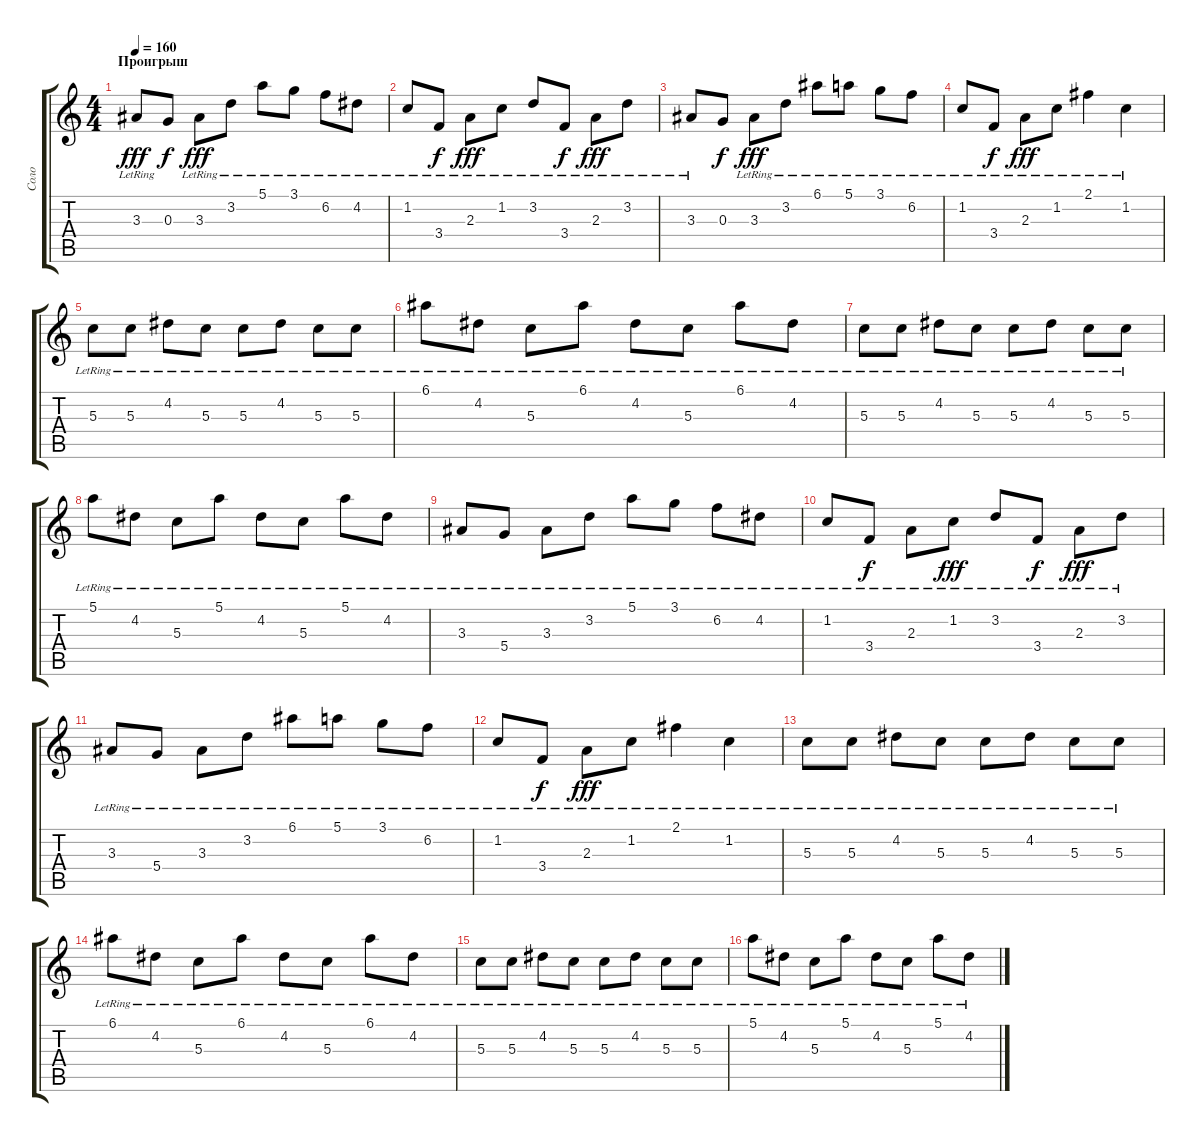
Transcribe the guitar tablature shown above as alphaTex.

\track ("Соло" "Соло") {instrument overdrivenguitar}
\staff {score tabs}
\tuning (E4 B3 G3 D3 A2 E2) {hide}
\ts (4 4)
\section ("" "Проигрыш")
\tempo 160
\clef g2
\ks c
3.3{lr}.8{dy fff instrument acousticguitarsteel} 0.3.8{dy f} 3.3{lr}.8{dy fff} 3.2{lr}.8 5.1{lr}.8 3.1{lr}.8 6.2{lr}.8 4.2{lr}.8 |
1.2{lr}.8 3.4{lr}.8{dy f} 2.3{lr}.8{dy fff} 1.2{lr}.8 3.2{lr}.8 3.4{lr}.8{dy f} 2.3{lr}.8{dy fff} 3.2{lr}.8 |
3.3{lr}.8 0.3.8{dy f} 3.3{lr}.8{dy fff} 3.2{lr}.8 6.1{lr}.8 5.1{lr}.8 3.1{lr}.8 6.2{lr}.8 |
1.2{lr}.8 3.4{lr}.8{dy f} 2.3{lr}.8{dy fff} 1.2{lr}.8 2.1{lr}.4 1.2{lr}.4 |
5.3{lr}.8 5.3{lr}.8 4.2{lr}.8 5.3{lr}.8 5.3{lr}.8 4.2{lr}.8 5.3{lr}.8 5.3{lr}.8 |
6.1{lr}.8 4.2{lr}.8 5.3{lr}.8 6.1{lr}.8 4.2{lr}.8 5.3{lr}.8 6.1{lr}.8 4.2{lr}.8 |
5.3{lr}.8 5.3{lr}.8 4.2{lr}.8 5.3{lr}.8 5.3{lr}.8 4.2{lr}.8 5.3{lr}.8 5.3{lr}.8 |
5.1{lr}.8 4.2{lr}.8 5.3{lr}.8 5.1{lr}.8 4.2{lr}.8 5.3{lr}.8 5.1{lr}.8 4.2{lr}.8 |
3.3{lr}.8 5.4{lr}.8 3.3{lr}.8 3.2{lr}.8 5.1{lr}.8 3.1{lr}.8 6.2{lr}.8 4.2{lr}.8 |
1.2{lr}.8 3.4{lr}.8{dy f} 2.3{lr}.8 1.2{lr}.8{dy fff} 3.2{lr}.8 3.4{lr}.8{dy f} 2.3{lr}.8{dy fff} 3.2{lr}.8 |
3.3{lr}.8 5.4{lr}.8 3.3{lr}.8 3.2{lr}.8 6.1{lr}.8 5.1{lr}.8 3.1{lr}.8 6.2{lr}.8 |
1.2{lr}.8 3.4{lr}.8{dy f} 2.3{lr}.8{dy fff} 1.2{lr}.8 2.1{lr}.4 1.2{lr}.4 |
5.3{lr}.8 5.3{lr}.8 4.2{lr}.8 5.3{lr}.8 5.3{lr}.8 4.2{lr}.8 5.3{lr}.8 5.3{lr}.8 |
6.1{lr}.8 4.2{lr}.8 5.3{lr}.8 6.1{lr}.8 4.2{lr}.8 5.3{lr}.8 6.1{lr}.8 4.2{lr}.8 |
5.3{lr}.8 5.3{lr}.8 4.2{lr}.8 5.3{lr}.8 5.3{lr}.8 4.2{lr}.8 5.3{lr}.8 5.3{lr}.8 |
5.1{lr}.8 4.2{lr}.8 5.3{lr}.8 5.1{lr}.8 4.2{lr}.8 5.3{lr}.8 5.1{lr}.8 4.2{lr}.8
